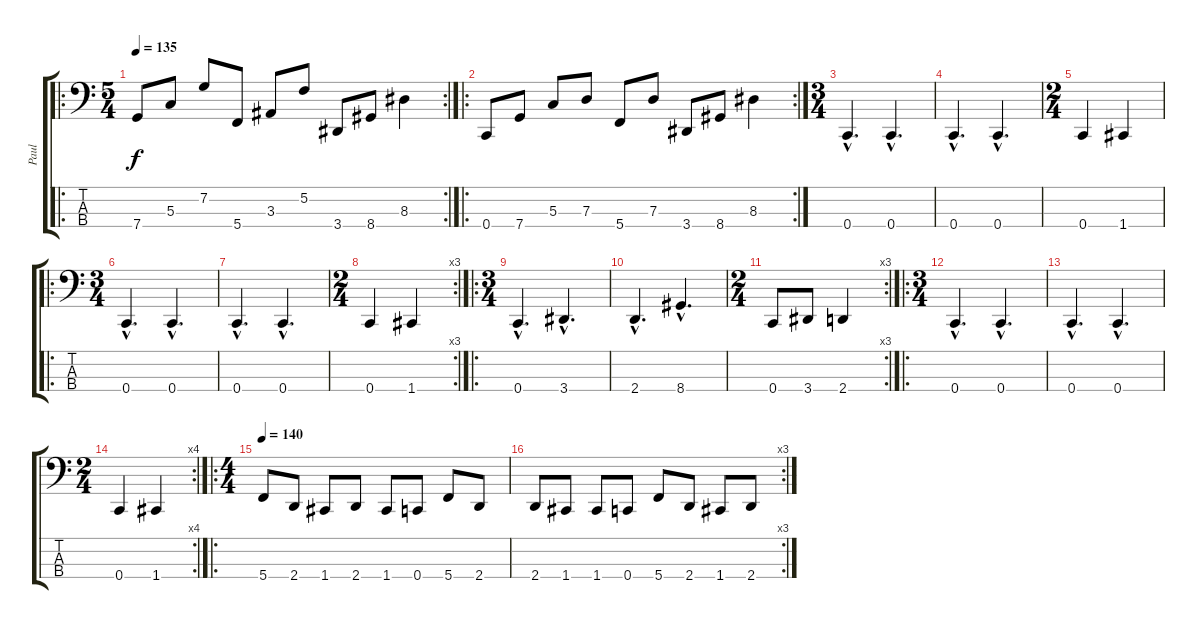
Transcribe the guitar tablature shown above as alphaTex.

\track ("Paul" "Paul") {instrument electricbasspick}
\staff {score tabs}
\tuning (F2 C2 G1 C1) {hide}
\ro
\rc 2
\ts (5 4)
\tempo 135
\clef f4
\ks c
7.4.8{dy f} 5.3.8 7.2.8 5.4.8 3.3.8 5.2.8 3.4.8 8.4.8 8.3.4 |
\ro
\rc 2
0.4.8 7.4.8 5.3.8 7.3.8 5.4.8 7.3.8 3.4.8 8.4.8 8.3.4 |
\ts (3 4)
0.4{hac}.4{d} 0.4{hac}.4{d} |
0.4{hac}.4{d} 0.4{hac}.4{d} |
\ts (2 4)
0.4.4 1.4.4 |
\ro
\ts (3 4)
0.4{hac}.4{d} 0.4{hac}.4{d} |
0.4{hac}.4{d} 0.4{hac}.4{d} |
\rc 3
\ts (2 4)
0.4.4 1.4.4 |
\ro
\ts (3 4)
0.4{hac}.4{d} 3.4{hac}.4{d} |
2.4{hac}.4{d} 8.4{hac}.4{d} |
\rc 3
\ts (2 4)
0.4.8 3.4.8 2.4.4 |
\ro
\ts (3 4)
0.4{hac}.4{d} 0.4{hac}.4{d} |
0.4{hac}.4{d} 0.4{hac}.4{d} |
\rc 4
\ts (2 4)
0.4.4 1.4.4 |
\ro
\ts (4 4)
\tempo 140
5.4.8 2.4.8 1.4.8 2.4.8 1.4.8 0.4.8 5.4.8 2.4.8 |
\rc 3
2.4.8 1.4.8 1.4.8 0.4.8 5.4.8 2.4.8 1.4.8 2.4.8
